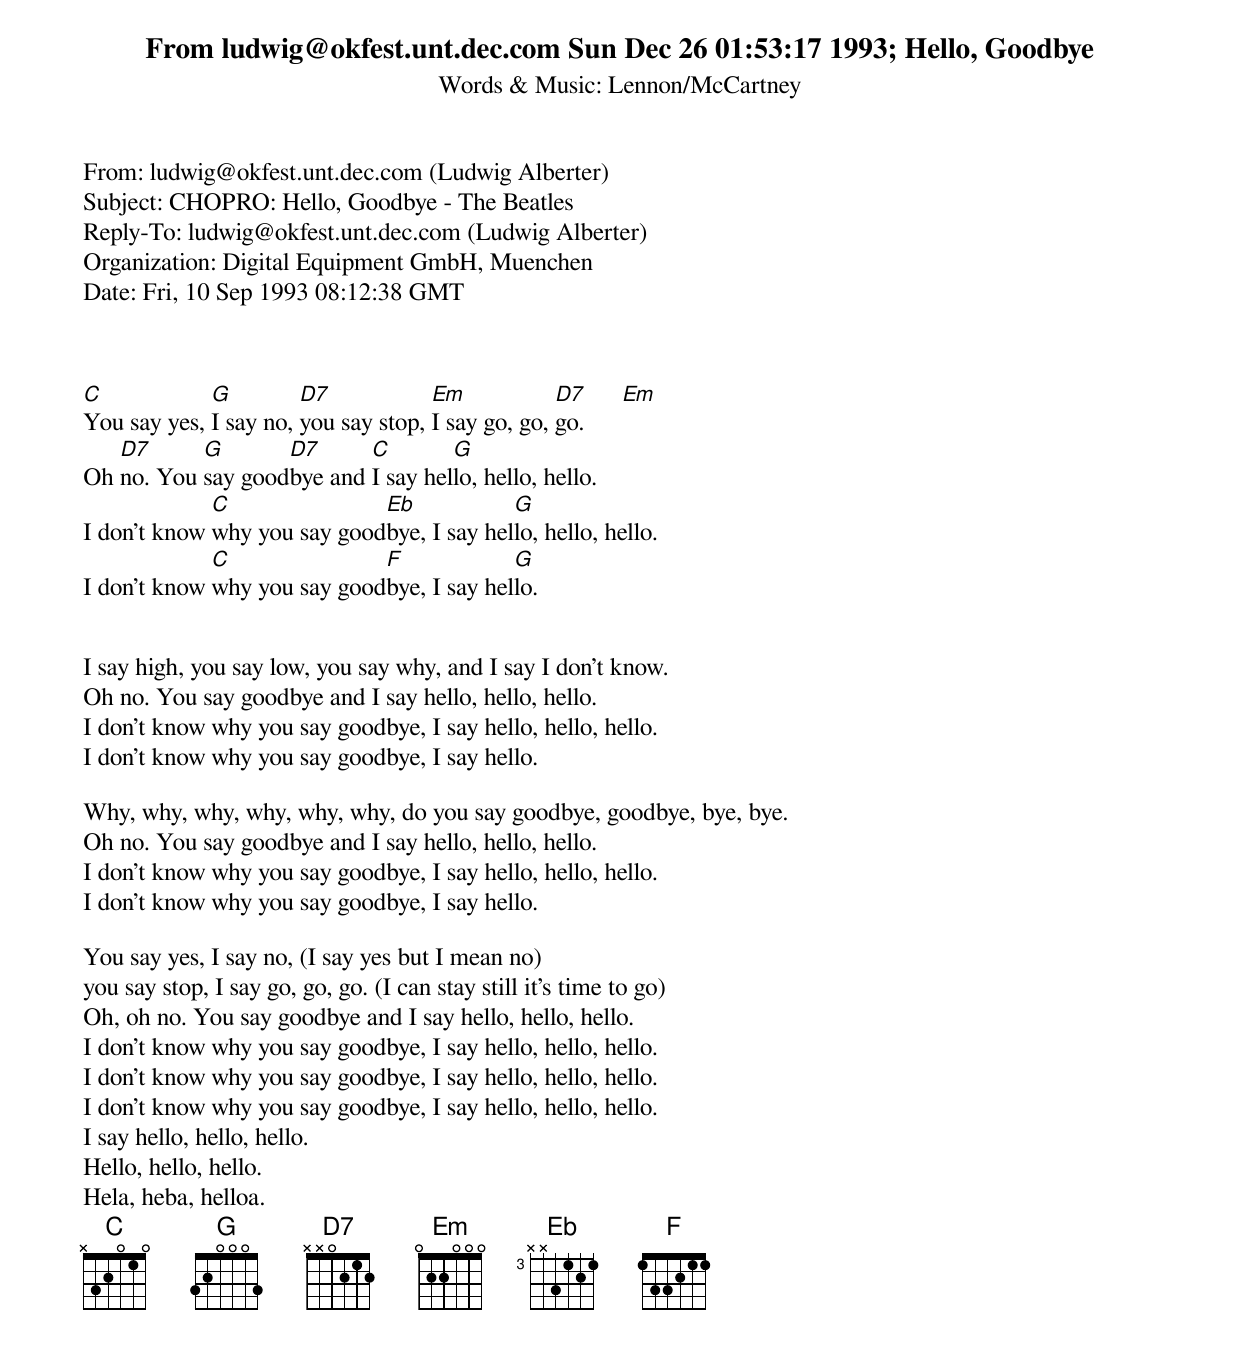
From ludwig@okfest.unt.dec.com Sun Dec 26 01:53:17 1993
From: ludwig@okfest.unt.dec.com (Ludwig Alberter)
Subject: CHOPRO: Hello, Goodbye - The Beatles
Reply-To: ludwig@okfest.unt.dec.com (Ludwig Alberter)
Organization: Digital Equipment GmbH, Muenchen
Date: Fri, 10 Sep 1993 08:12:38 GMT


{title:Hello, Goodbye}
{subtitle:Words & Music: Lennon/McCartney}

[C]You say yes, [G]I say no, [D7]you say stop, [Em]I say go, go, [D7]go.      [Em]
Oh [D7]no. You [G]say good[D7]bye and [C]I say hel[G]lo, hello, hello.
I don't know [C]why you say good[Eb]bye, I say hel[G]lo, hello, hello.
I don't know [C]why you say good[F]bye, I say hel[G]lo.


I say high, you say low, you say why, and I say I don't know.
Oh no. You say goodbye and I say hello, hello, hello.
I don't know why you say goodbye, I say hello, hello, hello.
I don't know why you say goodbye, I say hello.

Why, why, why, why, why, why, do you say goodbye, goodbye, bye, bye.
Oh no. You say goodbye and I say hello, hello, hello.
I don't know why you say goodbye, I say hello, hello, hello.
I don't know why you say goodbye, I say hello.

You say yes, I say no, (I say yes but I mean no)
you say stop, I say go, go, go. (I can stay still it's time to go)
Oh, oh no. You say goodbye and I say hello, hello, hello.
I don't know why you say goodbye, I say hello, hello, hello.
I don't know why you say goodbye, I say hello, hello, hello.
I don't know why you say goodbye, I say hello, hello, hello.
I say hello, hello, hello.
Hello, hello, hello.
Hela, heba, helloa.
